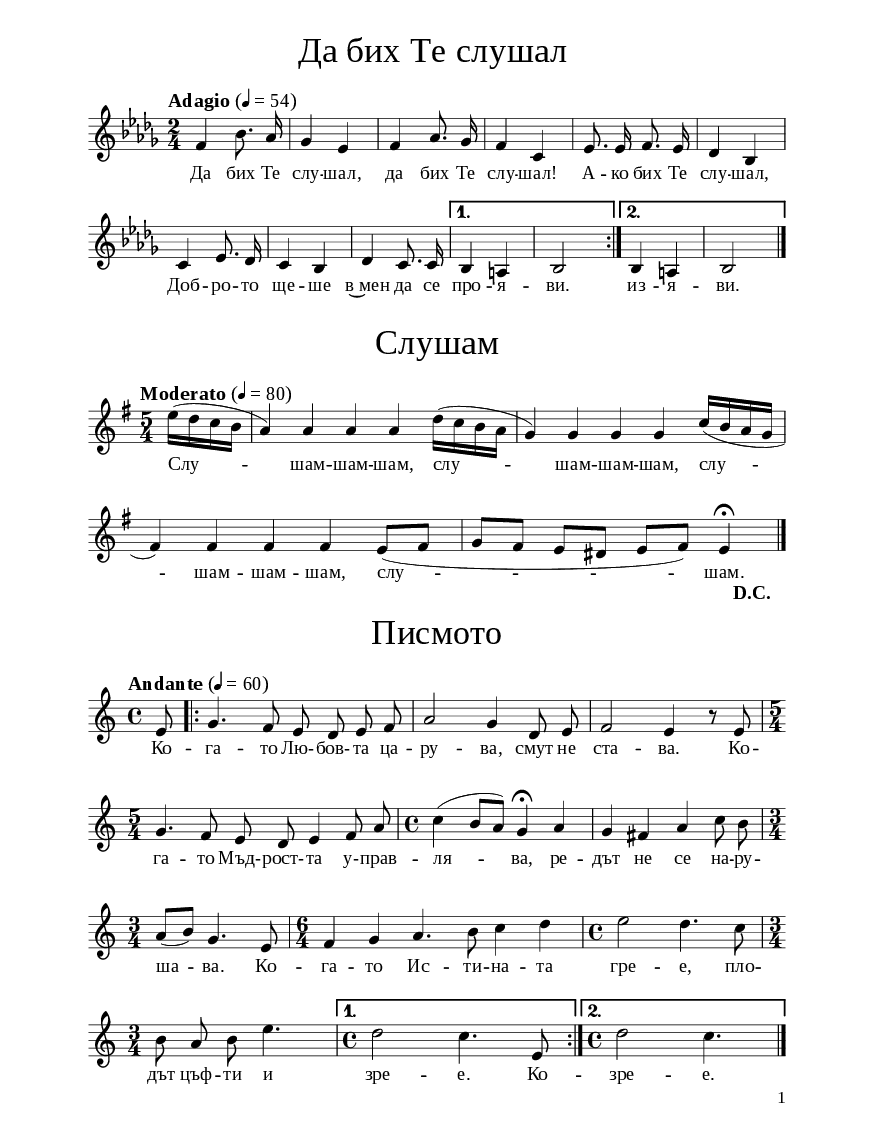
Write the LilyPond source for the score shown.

\version "2.24.3"

% include paper part and global functions
\include "include/globals.ily"

\bookpart {



  \label #'ref174_1
  \tocItem \markup "Да бих Тe слушал"
  \paper {
    print-all-headers = ##t
    print-page-number = ##t
    print-first-page-number = ##t

    % put page numbers on the bottom
    oddHeaderMarkup = \markup ""
    evenHeaderMarkup = \markup ""
    oddFooterMarkup = \markup
    \fill-line {
      ""
      \if \should-print-page-number \fromproperty #'page:page-number-string
    }
    evenFooterMarkup = \markup
    \fill-line {
      \if \should-print-page-number \fromproperty #'page:page-number-string
      ""
    }

    left-margin = 1.5\cm
    right-margin = 1.5\cm
    top-margin = 1.6\cm
    bottom-margin = 1.2\cm
    ragged-bottom = ##t % do not spread the staves to fill the whole vertical space

    % change distance between staves
    system-system-spacing =
    #'((basic-distance . 16)
       (minimum-distance . 6)
       (padding . 1)
       (stretchability . 12))
  }
  \score {
      \layout {
        indent = 0.0\cm % remove first line indentation
        ragged-last = ##f % do spread last line to fill the whole space
        \override Staff.BarLine.thick-thickness = #4 %make the end and repeat bars thiner
        \override Score.VoltaBracket.font-size = #-1.7 % make the repeat number fontsize smaller
        

        \context {
          \Score
          \omit BarNumber %remove bar numbers
          \override MetronomeMark.font-size = #1.5 % increase the tempo fontsize
          \override TupletNumber.font-size = #0.4 % increase the triol number

        } % context

        \context {
          % change staff size
          \Staff
          \override StaffSymbol.thickness = #0.5
          \override BarLine.hair-thickness = #1
          %\override StaffSymbol.ledger-line-thickness = #'(0 . 0)
        }

        \context {
          % adjust space between staff and lyrics and between the two lyric lines
          \Lyrics
          \override VerticalAxisGroup.nonstaff-relatedstaff-spacing = #'((padding . 0.6))
          \override VerticalAxisGroup.nonstaff-nonstaff-spacing = #'((minimum-distance . 2))
          includeGraceNotes = ##t
        }
      } % layout

    \new Voice \absolute {
      \clef treble
      \key bes \minor
      \time 2/4
      \tempoFunc "Adagio" 4 "54"
      \autoBeamOff
      \repeat volta 2 {
        f'4 bes'8. as'16 | % 2
        ges'4 es'4 | % 3
        f'4 as'8. ges'16 | % 4
        f'4 c'4 | % 5
        es'8. es'16 f'8. es'16 | % 6
        des'4 bes4 | \break  % 7
        c'4 es'8. des'16 | % 8
        c'4 bes4  | % 9
        des'4 c'8. c'16 |
      }
      \alternative {
        {
          bes4 a4 | % 11
          bes2
        }
        {
          bes4 a4 | % 11
          bes2 \bar "|."
        }
      }
    }

    \addlyrics {
      Да бих Те
      слу -- шал, да бих Те слу -- шал! А -- ко бих
      Те слу -- шал, Доб -- ро -- то ще -- ше в~мен да
      се про -- я -- ви. из -- я -- ви.}

      \header {
        title = \titleFunc #'ref_desc_15 "Да бих Тe слушал " "Da bih Te slušal"
      }

      \midi{}

    } % score

    \markup \vspace #1

    \label #'ref174_2
    \tocItem \markup "Слушам"

    \score {
      \include "include/score-layout.ily"
      \new Voice \absolute {
        \clef treble
        \key e \minor
        \time 5/4
        \tempoFunc "Moderato" 4 "80"
        \autoBeamOff
        \partial 4
        e''16 ( [  d''16  c''16  b'16 ] | % 2
        a'4 ) a'4 a'4 a'4  d''16 (
        [  c''16  b'16  a'16 ] | % 3
        g'4 ) g'4 g'4 g'4 c''16 ( [
        b'16 a'16 g'16 ] \break | % 4
        fis'4 ) fis'4 fis'4 fis'4 e'8
        ( [ fis'8 ] | % 5
        g'8 [ fis'8 ] e'8 [ dis'8 ] \stemUp
        e'8 [ fis'8 ])  e'4 ^\fermata  \bar "|."
      }

      \addlyrics {
        Слу --    шам -- шам --
        шам, слу --    шам --
        шам -- шам, слу --
        шам -- шам -- шам, слу --
        шам.}

        \header {
          title = \titleFunc #'ref_desc_20 "Слушам" "Slušam"
        }

        \midi{}

      } % score

      \markup \dcr-one "D.C." #2.1

      \label #'ref175
      \tocItem \markup "Писмото"

      \score {
        \layout {
          indent = 0.0\cm % remove first line indentation
          ragged-last = ##f % do spread last line to fill the whole space
          \override Staff.BarLine.thick-thickness = #4 %make the end and repeat bars thiner
          \override Score.VoltaBracket.font-size = #-1.7 % make the repeat number fontsize smaller
          

          \context {
            \Score
            \omit BarNumber %remove bar numbers
            \override MetronomeMark.font-size = #1.5 % increase the tempo fontsize
            \override TupletNumber.font-size = #0.4 % increase the triol number

          } % context

          \context {
            % change staff size
            \Staff
            \override StaffSymbol.thickness = #0.5
            \override BarLine.hair-thickness = #1
            %\override StaffSymbol.ledger-line-thickness = #'(0 . 0)
          }

          \context {
            % adjust space between staff and lyrics and between the two lyric lines
            \Lyrics
            \override VerticalAxisGroup.nonstaff-relatedstaff-spacing = #'((padding . 0.6))
            \override VerticalAxisGroup.nonstaff-nonstaff-spacing = #'((minimum-distance . 2))
            includeGraceNotes = ##t
          }
        } % layout

        \new Voice \absolute {
          \clef treble
          \key c \major
          \time 4/4
          \tempoFunc "Andante" 4 "60"
          \autoBeamOff
          \partial 8
          e'8 \repeat volta 2 {
            | % 2
            g'4.  f'8  e'8  d'8  e'8
            f'8 | % 3
            a'2  g'4  d'8  e'8 | % 4
            f'2  e'4 r8  e'8  | \break % 5
            \time 5/4  | % 5
            g'4.  f'8  e'8  d'8  e'4
            f'8  a'8 | % 6
            \time 4/4  | % 6
            c''4 (  b'8 [  a'8 ])   g'4
            ^\fermata  a'4  | % 7
            g'4  fis'4  a'4  c''8
            b'8  % 8
            \time 3/4  \break  | % 8
            a'8 ( [  b'8 ])  g'4.  e'8| % 9
            \time 6/4  | % 9
            f'4  g'4  a'4.  b'8  c''4
            d''4 |
            \time 4/4  |
            e''2  d''4.  c''8 | % 11
            \time 3/4  | % 11
            b'8  a'8  b'8  e''4. |
          }

          \alternative {
            {
              % 12
              \time 4/4  % 12
              d''2  c''4.  e'8 |
            }
            {
              \time 4/4 d''2  c''4. \bar "|."
            }
          }
        }

        \addlyrics {
          Ко -- га -- то "Лю-" -- "бов-" -- та ца --
          ру -- ва, смут не ста -- ва. Ко --
          га -- то "Мъд-" -- "рост-" -- та "у-" -- прав
          -- ля -- ва, ре -- дът не се
          на -- ру -- ша -- ва. Ко -- га --
          то Ис -- ти -- на -- та гре -- е,
          пло -- дът цъф -- ти и зре -- е.
          Ко -- зре -- е.}

          \header {
            title = \titleFunc #'ref_desc_19 "Писмото" "Pismoto"
          }

          \midi{}

        } % score




      } % bookpart


